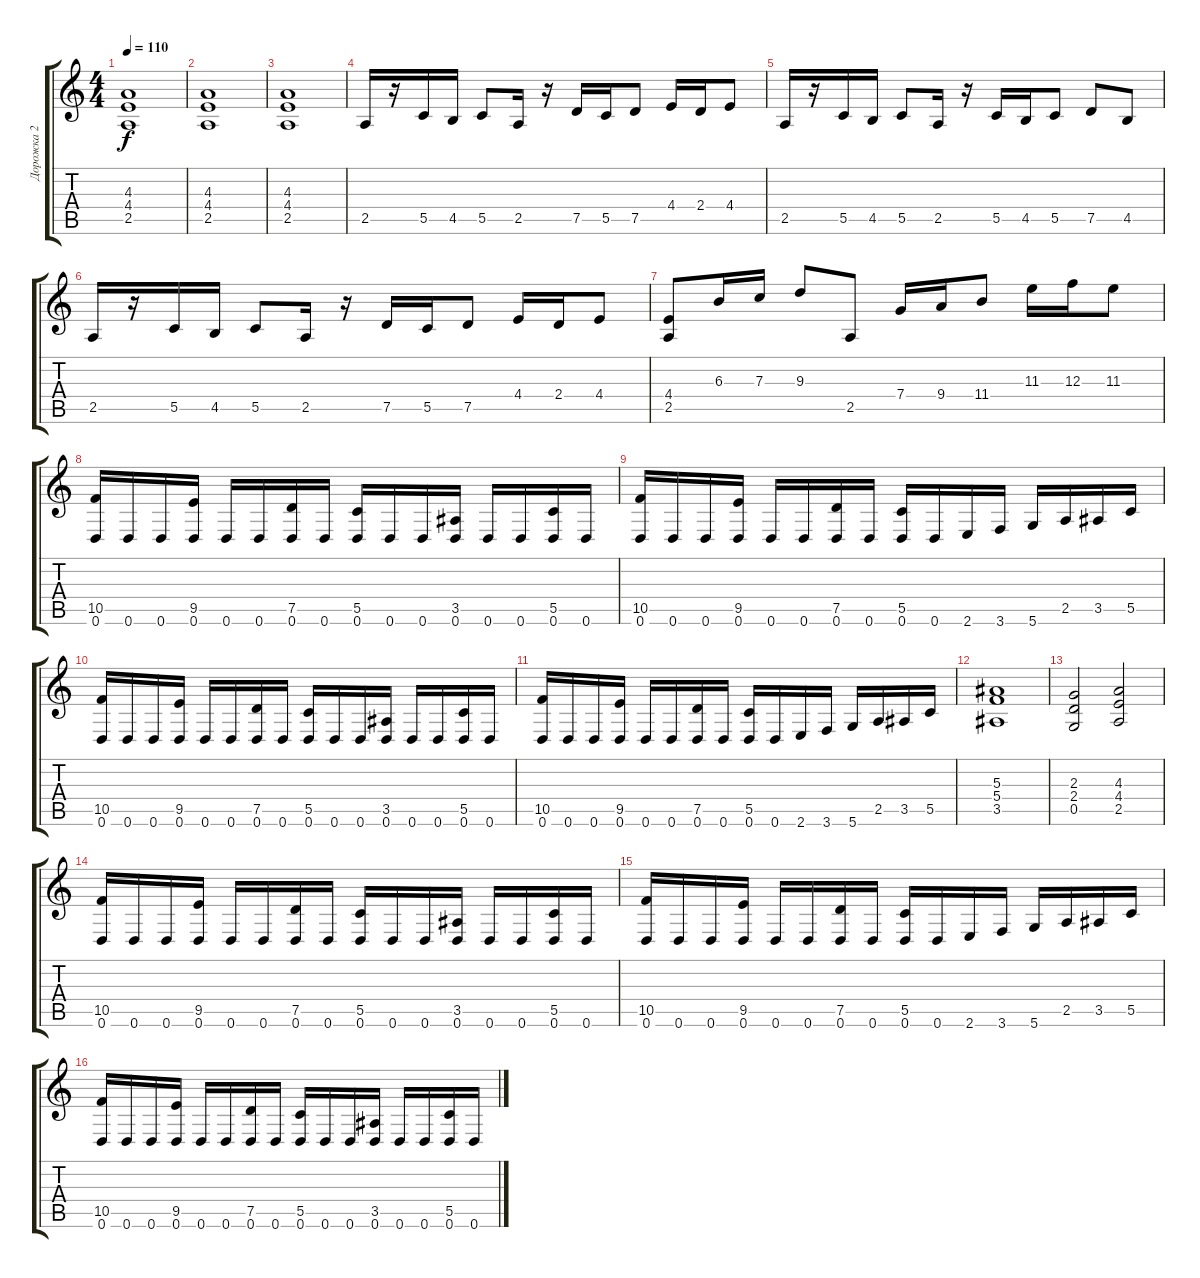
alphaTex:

\track ("Дорожка 2" "Дорожка 2") {instrument distortionguitar}
\staff {score tabs}
\tuning (D4 A3 F3 C3 G2 D2) {hide}
\ts (4 4)
\tempo 110
\clef g2
\ks c
(4.3 4.4 2.5).1{dy f} |
(4.3 4.4 2.5).1 |
(4.3 4.4 2.5).1 |
2.5.16 r.16 5.5.16 4.5.16 5.5.8 2.5.16 r.16 7.5.16 5.5.16 7.5.8 4.4.16 2.4.16 4.4.8 |
2.5.16 r.16 5.5.16 4.5.16 5.5.8 2.5.16 r.16 5.5.16 4.5.16 5.5.8 7.5.8 4.5.8 |
2.5.16 r.16 5.5.16 4.5.16 5.5.8 2.5.16 r.16 7.5.16 5.5.16 7.5.8 4.4.16 2.4.16 4.4.8 |
(4.4 2.5).8 6.3.16 7.3.16 9.3.8 2.5.8 7.4.16 9.4.16 11.4.8 11.3.16 12.3.16 11.3.8 |
(10.5 0.6).16 0.6.16 0.6.16 (9.5 0.6).16 0.6.16 0.6.16 (7.5 0.6).16 0.6.16 (5.5 0.6).16 0.6.16 0.6.16 (3.5 0.6).16 0.6.16 0.6.16 (5.5 0.6).16 0.6.16 |
(10.5 0.6).16 0.6.16 0.6.16 (9.5 0.6).16 0.6.16 0.6.16 (7.5 0.6).16 0.6.16 (5.5 0.6).16 0.6.16 2.6.16 3.6.16 5.6.16 2.5.16 3.5.16 5.5.16 |
(10.5 0.6).16 0.6.16 0.6.16 (9.5 0.6).16 0.6.16 0.6.16 (7.5 0.6).16 0.6.16 (5.5 0.6).16 0.6.16 0.6.16 (3.5 0.6).16 0.6.16 0.6.16 (5.5 0.6).16 0.6.16 |
(10.5 0.6).16 0.6.16 0.6.16 (9.5 0.6).16 0.6.16 0.6.16 (7.5 0.6).16 0.6.16 (5.5 0.6).16 0.6.16 2.6.16 3.6.16 5.6.16 2.5.16 3.5.16 5.5.16 |
(5.3 5.4 3.5).1 |
(2.3 2.4 0.5).2 (4.3 4.4 2.5).2 |
(10.5 0.6).16 0.6.16 0.6.16 (9.5 0.6).16 0.6.16 0.6.16 (7.5 0.6).16 0.6.16 (5.5 0.6).16 0.6.16 0.6.16 (3.5 0.6).16 0.6.16 0.6.16 (5.5 0.6).16 0.6.16 |
(10.5 0.6).16 0.6.16 0.6.16 (9.5 0.6).16 0.6.16 0.6.16 (7.5 0.6).16 0.6.16 (5.5 0.6).16 0.6.16 2.6.16 3.6.16 5.6.16 2.5.16 3.5.16 5.5.16 |
(10.5 0.6).16 0.6.16 0.6.16 (9.5 0.6).16 0.6.16 0.6.16 (7.5 0.6).16 0.6.16 (5.5 0.6).16 0.6.16 0.6.16 (3.5 0.6).16 0.6.16 0.6.16 (5.5 0.6).16 0.6.16
